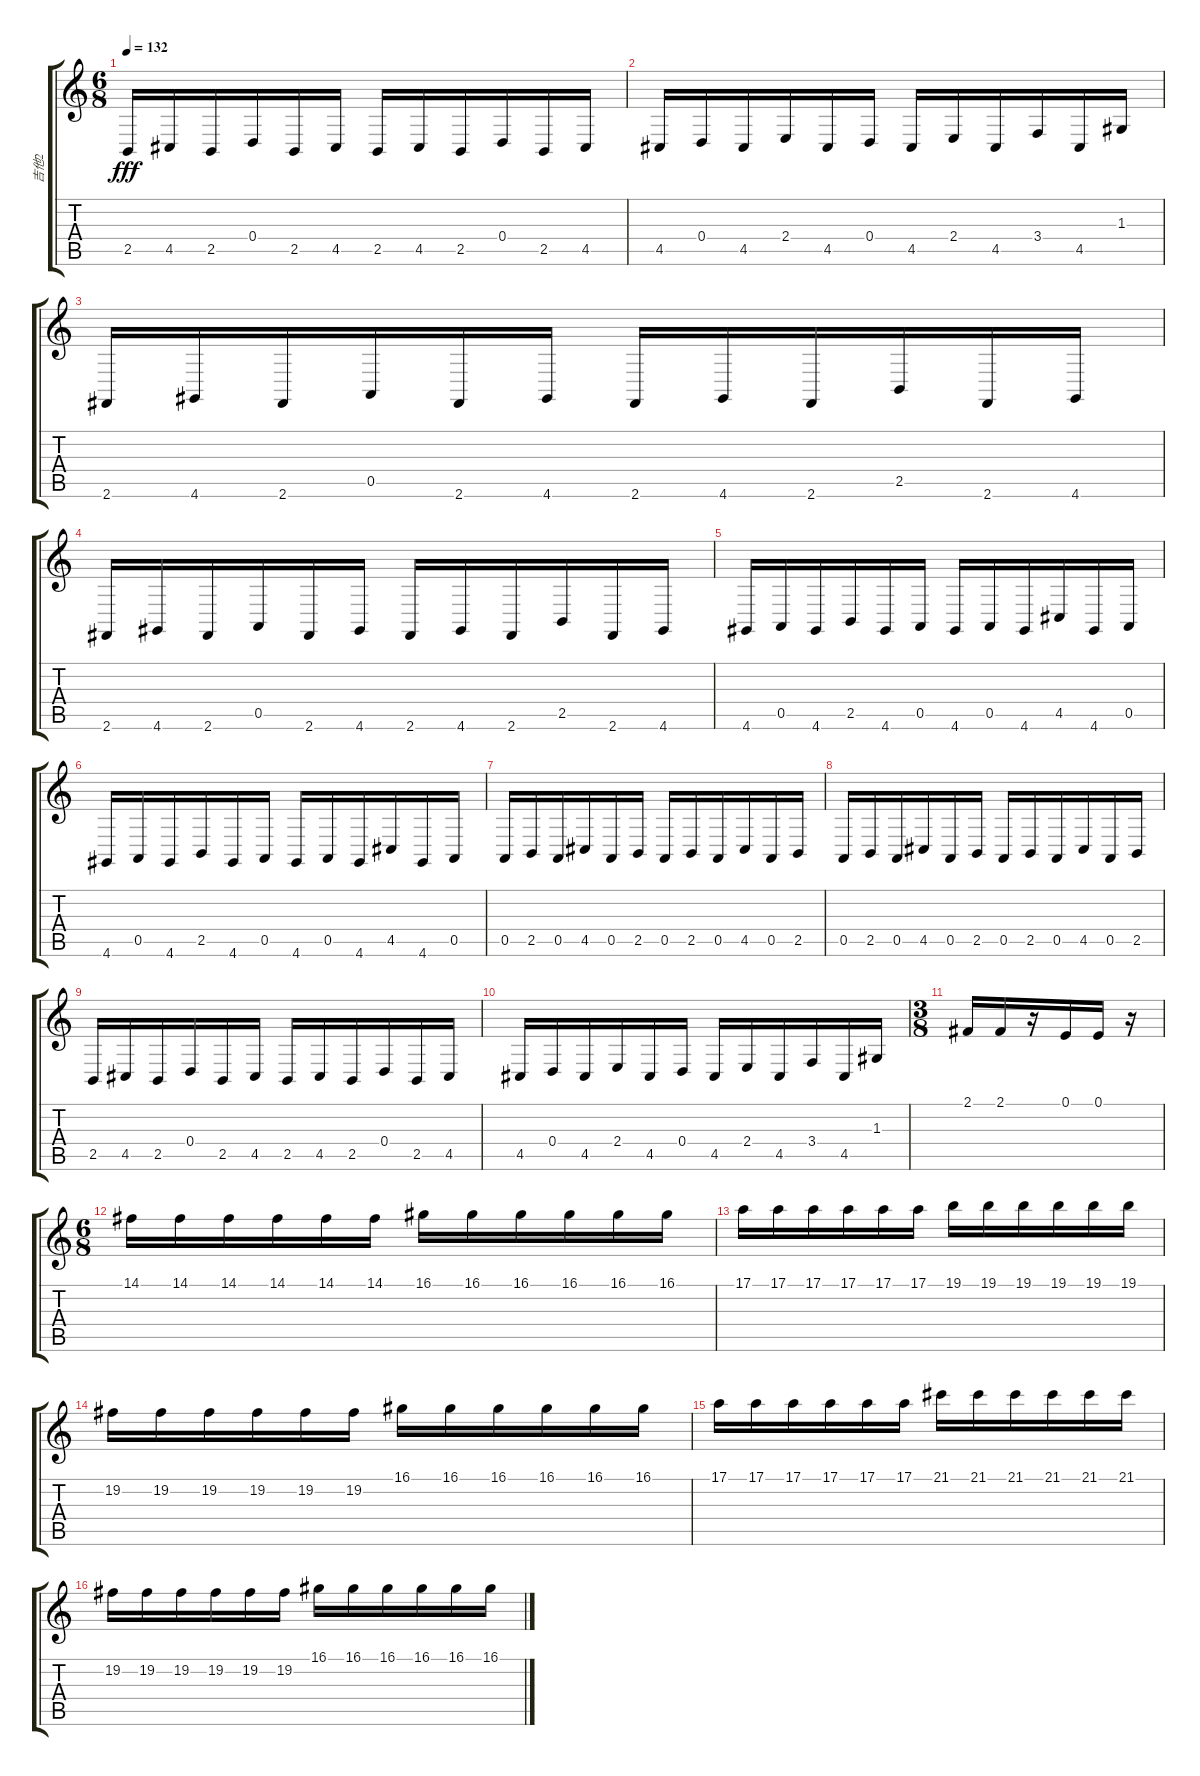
\track ("吉他2" "吉他2") {instrument stringensemble1}
\staff {score tabs}
\tuning (E4 B3 G3 D3 A2 E2) {hide}
\ts (6 8)
\tempo 132
\clef g2
\ks c
2.5.16{dy fff} 4.5.16 2.5.16 0.4.16 2.5.16 4.5.16 2.5.16 4.5.16 2.5.16 0.4.16 2.5.16 4.5.16 |
4.5.16 0.4.16 4.5.16 2.4.16 4.5.16 0.4.16 4.5.16 2.4.16 4.5.16 3.4.16 4.5.16 1.3.16 |
2.6.16 4.6.16 2.6.16 0.5.16 2.6.16 4.6.16 2.6.16 4.6.16 2.6.16 2.5.16 2.6.16 4.6.16 |
2.6.16 4.6.16 2.6.16 0.5.16 2.6.16 4.6.16 2.6.16 4.6.16 2.6.16 2.5.16 2.6.16 4.6.16 |
4.6.16 0.5.16 4.6.16 2.5.16 4.6.16 0.5.16 4.6.16 0.5.16 4.6.16 4.5.16 4.6.16 0.5.16 |
4.6.16 0.5.16 4.6.16 2.5.16 4.6.16 0.5.16 4.6.16 0.5.16 4.6.16 4.5.16 4.6.16 0.5.16 |
0.5.16 2.5.16 0.5.16 4.5.16 0.5.16 2.5.16 0.5.16 2.5.16 0.5.16 4.5.16 0.5.16 2.5.16 |
0.5.16 2.5.16 0.5.16 4.5.16 0.5.16 2.5.16 0.5.16 2.5.16 0.5.16 4.5.16 0.5.16 2.5.16 |
2.5.16 4.5.16 2.5.16 0.4.16 2.5.16 4.5.16 2.5.16 4.5.16 2.5.16 0.4.16 2.5.16 4.5.16 |
4.5.16 0.4.16 4.5.16 2.4.16 4.5.16 0.4.16 4.5.16 2.4.16 4.5.16 3.4.16 4.5.16 1.3.16 |
\ts (3 8)
2.1.16 2.1.16 r.16 0.1.16 0.1.16 r.16 |
\ts (6 8)
14.1.16 14.1.16 14.1.16 14.1.16 14.1.16 14.1.16 16.1.16 16.1.16 16.1.16 16.1.16 16.1.16 16.1.16 |
17.1.16 17.1.16 17.1.16 17.1.16 17.1.16 17.1.16 19.1.16 19.1.16 19.1.16 19.1.16 19.1.16 19.1.16 |
19.2.16 19.2.16 19.2.16 19.2.16 19.2.16 19.2.16 16.1.16 16.1.16 16.1.16 16.1.16 16.1.16 16.1.16 |
17.1.16 17.1.16 17.1.16 17.1.16 17.1.16 17.1.16 21.1.16 21.1.16 21.1.16 21.1.16 21.1.16 21.1.16 |
19.2.16 19.2.16 19.2.16 19.2.16 19.2.16 19.2.16 16.1.16 16.1.16 16.1.16 16.1.16 16.1.16 16.1.16
